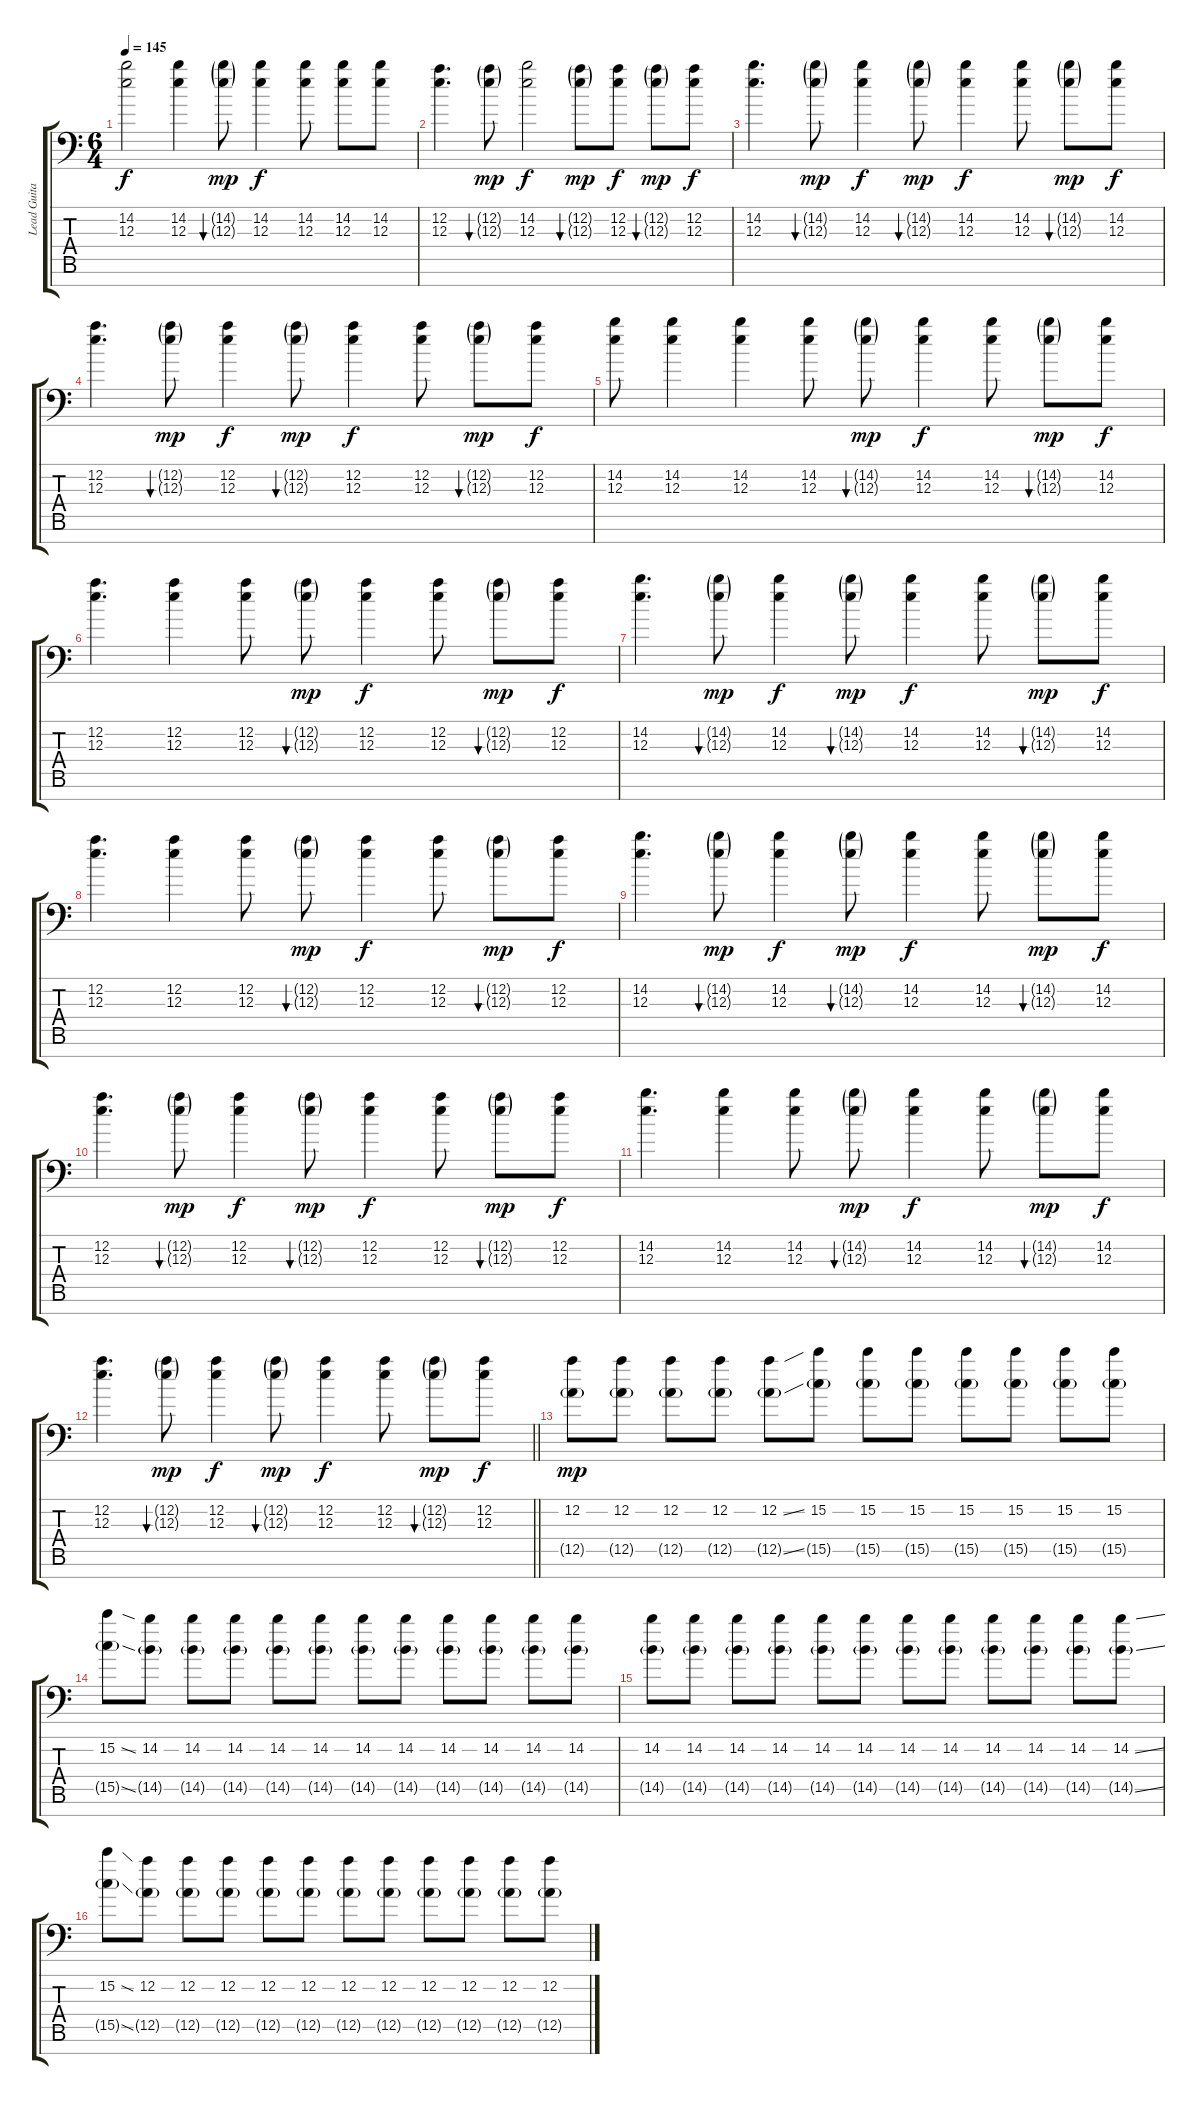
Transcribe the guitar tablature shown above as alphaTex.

\track ("Lead Guitar #1" "Lead Guita") {instrument distortionguitar}
\staff {score tabs}
\tuning (D4 A3 E3 D3 A2 E2 A1) {hide}
\ts (6 4)
\section ("" "")
\tempo 145
\clef f4
\ks c
(14.2 12.3).2{dy f volume 8 instrument electricguitarjazz} (14.2 12.3).4 (14.2{g} 12.3{g}).8{bu 60 dy mp} (14.2 12.3).4{dy f} (14.2 12.3).8 (14.2 12.3).8 (14.2 12.3).8 |
(12.2 12.3).4{d} (12.2{g} 12.3{g}).8{bu 60 dy mp} (14.2 12.3).2{dy f} (12.2{g} 12.3{g}).8{bu 60 dy mp} (12.2 12.3).8{dy f} (12.2{g} 12.3{g}).8{bu 60 dy mp} (12.2 12.3).8{dy f} |
(14.2 12.3).4{d} (14.2{g} 12.3{g}).8{bu 60 dy mp} (14.2 12.3).4{dy f} (14.2{g} 12.3{g}).8{bu 60 dy mp} (14.2 12.3).4{dy f} (14.2 12.3).8 (14.2{g} 12.3{g}).8{bu 60 dy mp} (14.2 12.3).8{dy f} |
(12.2 12.3).4{d} (12.2{g} 12.3{g}).8{bu 60 dy mp} (12.2 12.3).4{dy f} (12.2{g} 12.3{g}).8{bu 60 dy mp} (12.2 12.3).4{dy f} (12.2 12.3).8 (12.2{g} 12.3{g}).8{bu 60 dy mp} (12.2 12.3).8{dy f} |
(14.2 12.3).8 (14.2 12.3).4 (14.2 12.3).4 (14.2 12.3).8 (14.2{g} 12.3{g}).8{bu 60 dy mp} (14.2 12.3).4{dy f} (14.2 12.3).8 (14.2{g} 12.3{g}).8{bu 60 dy mp} (14.2 12.3).8{dy f} |
(12.2 12.3).4{d} (12.2 12.3).4 (12.2 12.3).8 (12.2{g} 12.3{g}).8{bu 60 dy mp} (12.2 12.3).4{dy f} (12.2 12.3).8 (12.2{g} 12.3{g}).8{bu 60 dy mp} (12.2 12.3).8{dy f} |
(14.2 12.3).4{d} (14.2{g} 12.3{g}).8{bu 60 dy mp} (14.2 12.3).4{dy f} (14.2{g} 12.3{g}).8{bu 60 dy mp} (14.2 12.3).4{dy f} (14.2 12.3).8 (14.2{g} 12.3{g}).8{bu 60 dy mp} (14.2 12.3).8{dy f} |
(12.2 12.3).4{d} (12.2 12.3).4 (12.2 12.3).8 (12.2{g} 12.3{g}).8{bu 60 dy mp} (12.2 12.3).4{dy f} (12.2 12.3).8 (12.2{g} 12.3{g}).8{bu 60 dy mp} (12.2 12.3).8{dy f} |
(14.2 12.3).4{d} (14.2{g} 12.3{g}).8{bu 60 dy mp} (14.2 12.3).4{dy f} (14.2{g} 12.3{g}).8{bu 60 dy mp} (14.2 12.3).4{dy f} (14.2 12.3).8 (14.2{g} 12.3{g}).8{bu 60 dy mp} (14.2 12.3).8{dy f} |
(12.2 12.3).4{d} (12.2{g} 12.3{g}).8{bu 60 dy mp} (12.2 12.3).4{dy f} (12.2{g} 12.3{g}).8{bu 60 dy mp} (12.2 12.3).4{dy f} (12.2 12.3).8 (12.2{g} 12.3{g}).8{bu 60 dy mp} (12.2 12.3).8{dy f} |
(14.2 12.3).4{d} (14.2 12.3).4 (14.2 12.3).8 (14.2{g} 12.3{g}).8{bu 60 dy mp} (14.2 12.3).4{dy f} (14.2 12.3).8 (14.2{g} 12.3{g}).8{bu 60 dy mp} (14.2 12.3).8{dy f} |
\barLineRight lightlight
(12.2 12.3).4{d} (12.2{g} 12.3{g}).8{bu 60 dy mp} (12.2 12.3).4{dy f} (12.2{g} 12.3{g}).8{bu 60 dy mp} (12.2 12.3).4{dy f} (12.2 12.3).8 (12.2{g} 12.3{g}).8{bu 60 dy mp} (12.2 12.3).8{dy f} |
\section ("" "")
(12.2 12.5{g}).8{dy mp instrument distortionguitar} (12.2 12.5{g}).8 (12.2 12.5{g}).8 (12.2 12.5{g}).8 (12.2{ss} 12.5{ss g}).8 (15.2 15.5{g}).8 (15.2 15.5{g}).8 (15.2 15.5{g}).8 (15.2 15.5{g}).8 (15.2 15.5{g}).8 (15.2 15.5{g}).8 (15.2 15.5{g}).8 |
(15.2{ss} 15.5{ss g}).8 (14.2 14.5{g}).8 (14.2 14.5{g}).8 (14.2 14.5{g}).8 (14.2 14.5{g}).8 (14.2 14.5{g}).8 (14.2 14.5{g}).8{volume 5} (14.2 14.5{g}).8 (14.2 14.5{g}).8 (14.2 14.5{g}).8 (14.2 14.5{g}).8 (14.2 14.5{g}).8 |
(14.2 14.5{g}).8 (14.2 14.5{g}).8 (14.2 14.5{g}).8 (14.2 14.5{g}).8 (14.2 14.5{g}).8 (14.2 14.5{g}).8 (14.2 14.5{g}).8 (14.2 14.5{g}).8 (14.2 14.5{g}).8 (14.2 14.5{g}).8 (14.2 14.5{g}).8{volume 8} (14.2{ss} 14.5{ss g}).8 |
(15.2{ss} 15.5{ss g}).8 (12.2 12.5{g}).8 (12.2 12.5{g}).8 (12.2 12.5{g}).8 (12.2 12.5{g}).8 (12.2 12.5{g}).8 (12.2 12.5{g}).8 (12.2 12.5{g}).8 (12.2 12.5{g}).8 (12.2 12.5{g}).8 (12.2 12.5{g}).8 (12.2 12.5{g}).8
